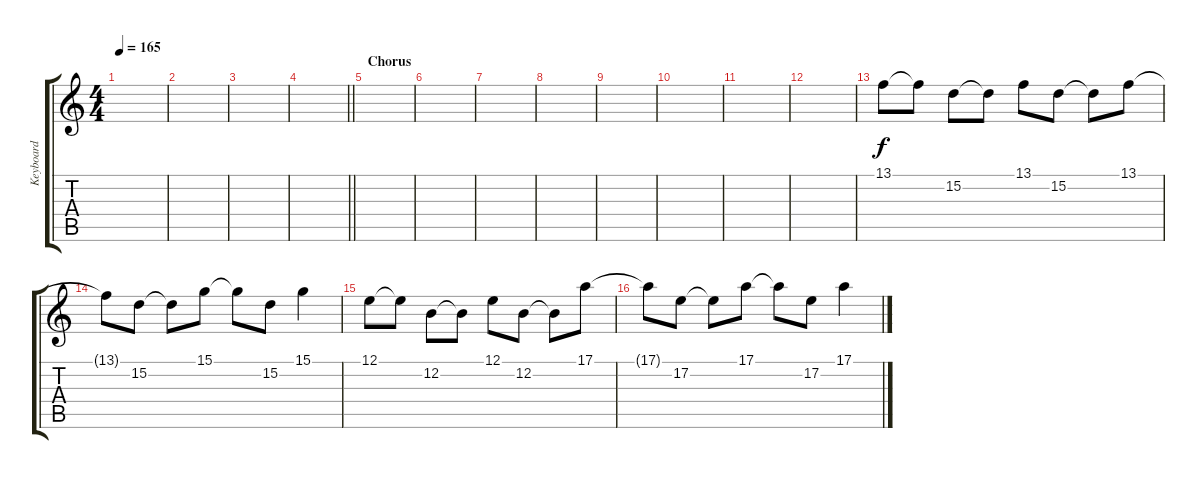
\track ("Keyboard" "Keyboard") {instrument stringensemble1}
\staff {score tabs}
\tuning (E4 B3 G3 D3 A2 E2) {hide}
\ts (4 4)
\tempo 165
\clef g2
\ks c
|
|
|
\barLineRight lightlight
|
\section ("" "Chorus")
|
|
|
|
|
|
|
|
13.1.8{dy f} 13.1{t}.8 15.2.8 15.2{t}.8 13.1.8 15.2.8 15.2{t}.8 13.1.8 |
13.1{t}.8 15.2.8 15.2{t}.8 15.1.8 15.1{t}.8 15.2.8 15.1.4 |
12.1.8 12.1{t}.8 12.2.8 12.2{t}.8 12.1.8 12.2.8 12.2{t}.8 17.1.8 |
17.1{t}.8 17.2.8 17.2{t}.8 17.1.8 17.1{t}.8 17.2.8 17.1.4
